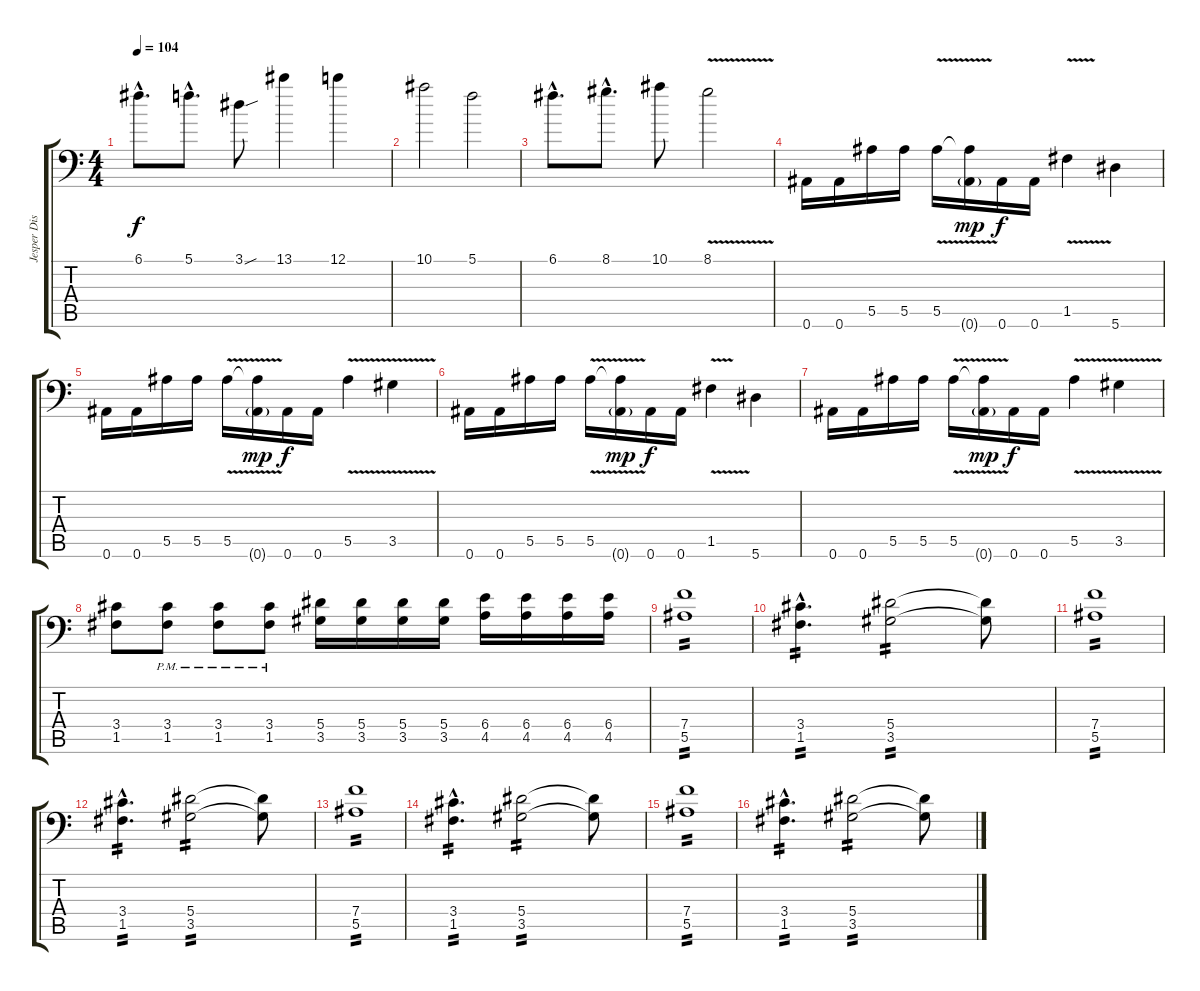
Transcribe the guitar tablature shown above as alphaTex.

\track ("Jesper Dist." "Jesper Dis") {instrument distortionguitar}
\staff {score tabs}
\tuning (C4 G3 Eb3 Bb2 F2 Bb1) {hide}
\ts (4 4)
\tempo 104
\clef f4
\ks c
6.1{hac}.8{d dy f} 5.1{hac}.8{d} 3.1{sou}.8 13.1.4 12.1.4 |
10.1.2 5.1.2 |
6.1{hac}.8{d} 8.1{hac}.8{d} 10.1.8 8.1{v}.2 |
0.6.16 0.6.16 5.5.16 5.5.16 5.5{v}.16 (5.5{t} 0.6{g}).16{dy mp} 0.6.16{dy f} 0.6.16 1.5{v}.4 5.6.4 |
0.6.16 0.6.16 5.5.16 5.5.16 5.5{v}.16 (5.5{t} 0.6{g}).16{dy mp} 0.6.16{dy f} 0.6.16 5.5{v}.4 3.5{v}.4 |
0.6.16 0.6.16 5.5.16 5.5.16 5.5{v}.16 (5.5{t} 0.6{g}).16{dy mp} 0.6.16{dy f} 0.6.16 1.5{v}.4 5.6.4 |
0.6.16 0.6.16 5.5.16 5.5.16 5.5{v}.16 (5.5{t} 0.6{g}).16{dy mp} 0.6.16{dy f} 0.6.16 5.5{v}.4 3.5{v}.4 |
(3.4 1.5).8 (3.4{pm} 1.5{pm}).8 (3.4{pm} 1.5{pm}).8 (3.4{pm} 1.5{pm}).8 (5.4 3.5).16 (5.4 3.5).16 (5.4 3.5).16 (5.4 3.5).16 (6.4 4.5).16 (6.4 4.5).16 (6.4 4.5).16 (6.4 4.5).16 |
(7.4 5.5).1{tp 2} |
(3.4{hac} 1.5{hac}).4{d tp 2} (5.4 3.5).2{tp 2} (5.4{t} 3.5{t}).8 |
(7.4 5.5).1{tp 2} |
(3.4{hac} 1.5{hac}).4{d tp 2} (5.4 3.5).2{tp 2} (5.4{t} 3.5{t}).8 |
(7.4 5.5).1{tp 2} |
(3.4{hac} 1.5{hac}).4{d tp 2} (5.4 3.5).2{tp 2} (5.4{t} 3.5{t}).8 |
(7.4 5.5).1{tp 2} |
(3.4{hac} 1.5{hac}).4{d tp 2} (5.4 3.5).2{tp 2} (5.4{t} 3.5{t}).8
